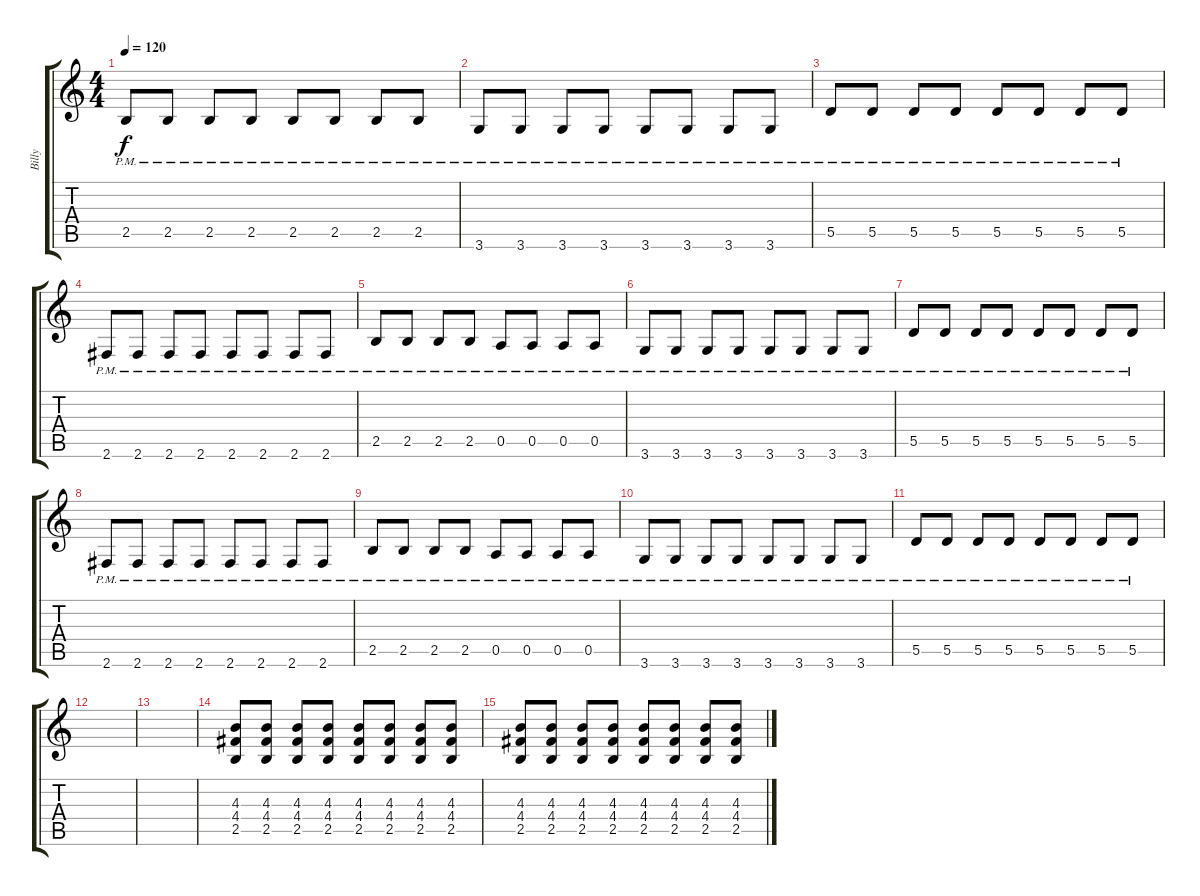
\track ("Billy" "Billy") {instrument overdrivenguitar}
\staff {score tabs}
\tuning (E4 B3 G3 D3 A2 E2) {hide}
\ts (4 4)
\tempo 120
\clef g2
\ks c
2.5{pm}.8{dy f} 2.5{pm}.8 2.5{pm}.8 2.5{pm}.8 2.5{pm}.8 2.5{pm}.8 2.5{pm}.8 2.5{pm}.8 |
3.6{pm}.8 3.6{pm}.8 3.6{pm}.8 3.6{pm}.8 3.6{pm}.8 3.6{pm}.8 3.6{pm}.8 3.6{pm}.8 |
5.5{pm}.8 5.5{pm}.8 5.5{pm}.8 5.5{pm}.8 5.5{pm}.8 5.5{pm}.8 5.5{pm}.8 5.5{pm}.8 |
2.6{pm}.8 2.6{pm}.8 2.6{pm}.8 2.6{pm}.8 2.6{pm}.8 2.6{pm}.8 2.6{pm}.8 2.6{pm}.8 |
2.5{pm}.8 2.5{pm}.8 2.5{pm}.8 2.5{pm}.8 0.5{pm}.8 0.5{pm}.8 0.5{pm}.8 0.5{pm}.8 |
3.6{pm}.8 3.6{pm}.8 3.6{pm}.8 3.6{pm}.8 3.6{pm}.8 3.6{pm}.8 3.6{pm}.8 3.6{pm}.8 |
5.5{pm}.8 5.5{pm}.8 5.5{pm}.8 5.5{pm}.8 5.5{pm}.8 5.5{pm}.8 5.5{pm}.8 5.5{pm}.8 |
2.6{pm}.8 2.6{pm}.8 2.6{pm}.8 2.6{pm}.8 2.6{pm}.8 2.6{pm}.8 2.6{pm}.8 2.6{pm}.8 |
2.5{pm}.8 2.5{pm}.8 2.5{pm}.8 2.5{pm}.8 0.5{pm}.8 0.5{pm}.8 0.5{pm}.8 0.5{pm}.8 |
3.6{pm}.8 3.6{pm}.8 3.6{pm}.8 3.6{pm}.8 3.6{pm}.8 3.6{pm}.8 3.6{pm}.8 3.6{pm}.8 |
5.5{pm}.8 5.5{pm}.8 5.5{pm}.8 5.5{pm}.8 5.5{pm}.8 5.5{pm}.8 5.5{pm}.8 5.5{pm}.8 |
|
|
(4.3 4.4 2.5).8{instrument distortionguitar} (4.3 4.4 2.5).8 (4.3 4.4 2.5).8 (4.3 4.4 2.5).8 (4.3 4.4 2.5).8 (4.3 4.4 2.5).8 (4.3 4.4 2.5).8 (4.3 4.4 2.5).8 |
(4.3 4.4 2.5).8 (4.3 4.4 2.5).8 (4.3 4.4 2.5).8 (4.3 4.4 2.5).8 (4.3 4.4 2.5).8 (4.3 4.4 2.5).8 (4.3 4.4 2.5).8 (4.3 4.4 2.5).8
